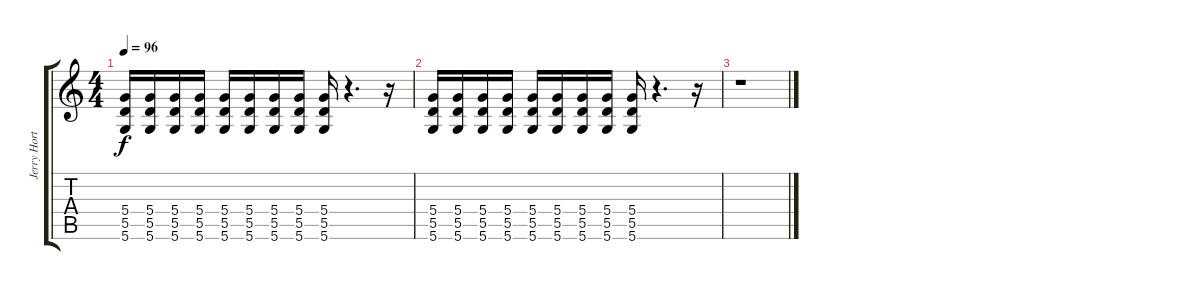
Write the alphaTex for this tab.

\track ("Jerry Horton" "Jerry Hort") {instrument distortionguitar}
\staff {score tabs}
\tuning (E4 B3 G3 D3 A2 D2) {hide}
\ts (4 4)
\tempo 96
\clef g2
\ks c
(5.4 5.5 5.6).16{dy f} (5.4 5.5 5.6).16 (5.4 5.5 5.6).16 (5.4 5.5 5.6).16 (5.4 5.5 5.6).16 (5.4 5.5 5.6).16 (5.4 5.5 5.6).16 (5.4 5.5 5.6).16 (5.4 5.5 5.6).16 r.4{d} r.16 |
(5.4 5.5 5.6).16 (5.4 5.5 5.6).16 (5.4 5.5 5.6).16 (5.4 5.5 5.6).16 (5.4 5.5 5.6).16 (5.4 5.5 5.6).16 (5.4 5.5 5.6).16 (5.4 5.5 5.6).16 (5.4 5.5 5.6).16 r.4{d} r.16 |
r.1
